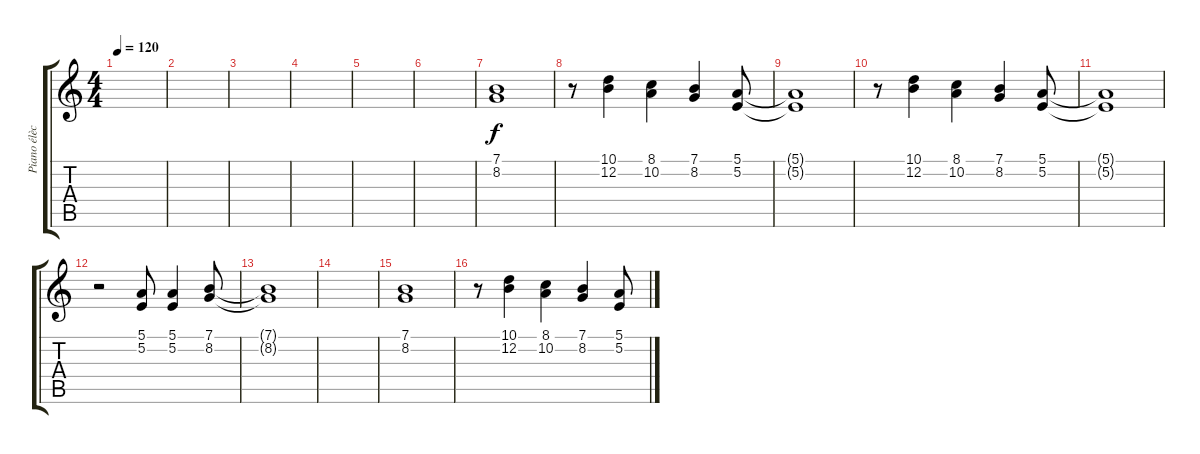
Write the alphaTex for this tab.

\track ("Piano élèct." "Piano élèc") {instrument electricpiano2}
\staff {score tabs}
\tuning (E4 B3 G3 D3 A2 E2) {hide}
\ts (4 4)
\tempo 120
\clef g2
\ks c
|
|
|
|
|
|
(7.1 8.2).1 |
r.8 (10.1 12.2).4 (8.1 10.2).4 (7.1 8.2).4 (5.1 5.2).8 |
(5.1{t} 5.2{t}).1 |
r.8 (10.1 12.2).4 (8.1 10.2).4 (7.1 8.2).4 (5.1 5.2).8 |
(5.1{t} 5.2{t}).1 |
r.2 (5.1 5.2).8 (5.1 5.2).4 (7.1 8.2).8 |
(7.1{t} 8.2{t}).1 |
|
(7.1 8.2).1 |
r.8 (10.1 12.2).4 (8.1 10.2).4 (7.1 8.2).4 (5.1 5.2).8
